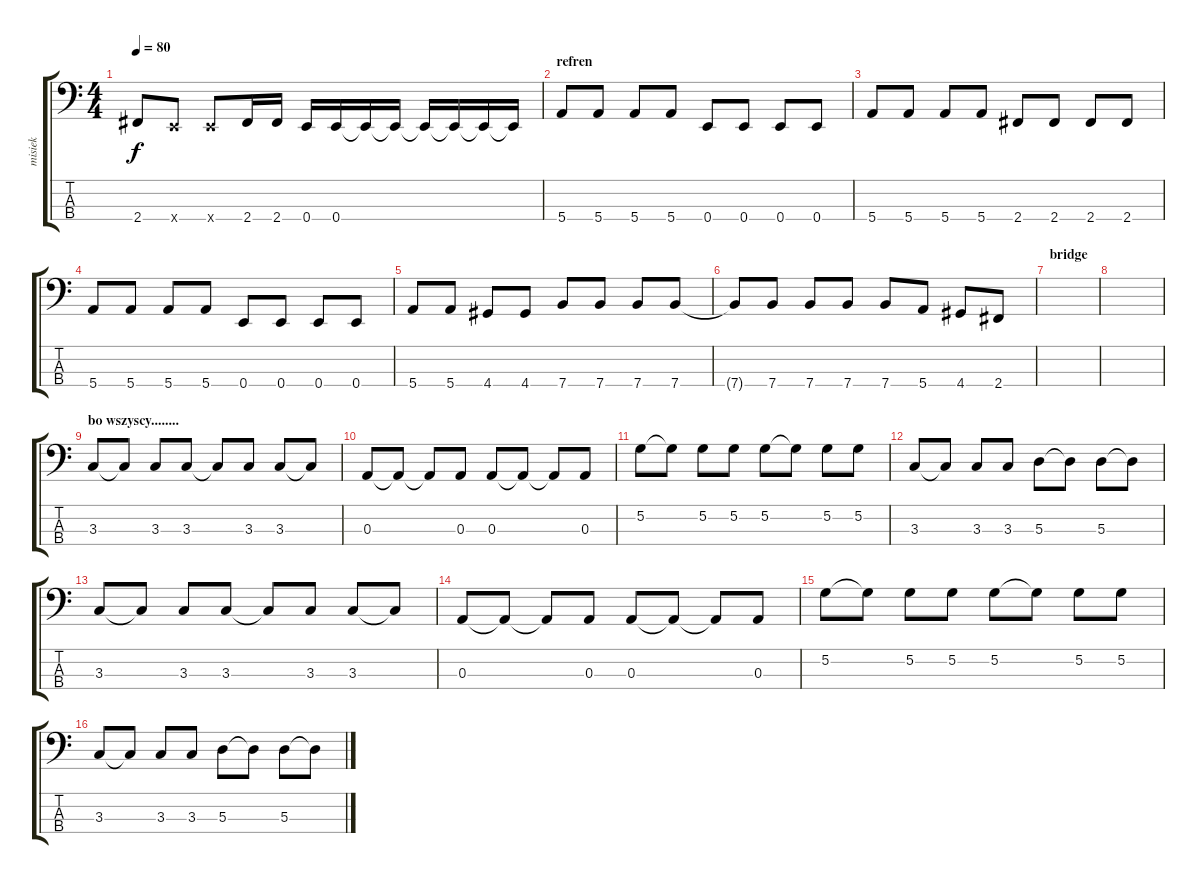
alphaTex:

\track ("misiek" "misiek") {instrument electricbasspick}
\staff {score tabs}
\tuning (G2 D2 A1 E1) {hide}
\ts (4 4)
\tempo 80
\clef f4
\ks c
2.4.8{dy f} 0.4{x}.8 0.4{x}.8 2.4.16 2.4.16 0.4.16 0.4.16 0.4{t}.16 0.4{t}.16 0.4{t}.16 0.4{t}.16 0.4{t}.16 0.4{t}.16 |
\section ("" "refren")
5.4.8 5.4.8 5.4.8 5.4.8 0.4.8 0.4.8 0.4.8 0.4.8 |
5.4.8 5.4.8 5.4.8 5.4.8 2.4.8 2.4.8 2.4.8 2.4.8 |
5.4.8 5.4.8 5.4.8 5.4.8 0.4.8 0.4.8 0.4.8 0.4.8 |
5.4.8 5.4.8 4.4.8 4.4.8 7.4.8 7.4.8 7.4.8 7.4.8 |
7.4{t}.8 7.4.8 7.4.8 7.4.8 7.4.8 5.4.8 4.4.8 2.4.8 |
\section ("" "bridge")
|
|
\section ("" "bo wszyscy........")
3.3.8 3.3{t}.8 3.3.8 3.3.8 3.3{t}.8 3.3.8 3.3.8 3.3{t}.8 |
0.3.8 0.3{t}.8 0.3{t}.8 0.3.8 0.3.8 0.3{t}.8 0.3{t}.8 0.3.8 |
5.2.8 5.2{t}.8 5.2.8 5.2.8 5.2.8 5.2{t}.8 5.2.8 5.2.8 |
3.3.8 3.3{t}.8 3.3.8 3.3.8 5.3.8 5.3{t}.8 5.3.8 5.3{t}.8 |
3.3.8 3.3{t}.8 3.3.8 3.3.8 3.3{t}.8 3.3.8 3.3.8 3.3{t}.8 |
0.3.8 0.3{t}.8 0.3{t}.8 0.3.8 0.3.8 0.3{t}.8 0.3{t}.8 0.3.8 |
5.2.8 5.2{t}.8 5.2.8 5.2.8 5.2.8 5.2{t}.8 5.2.8 5.2.8 |
3.3.8 3.3{t}.8 3.3.8 3.3.8 5.3.8 5.3{t}.8 5.3.8 5.3{t}.8
